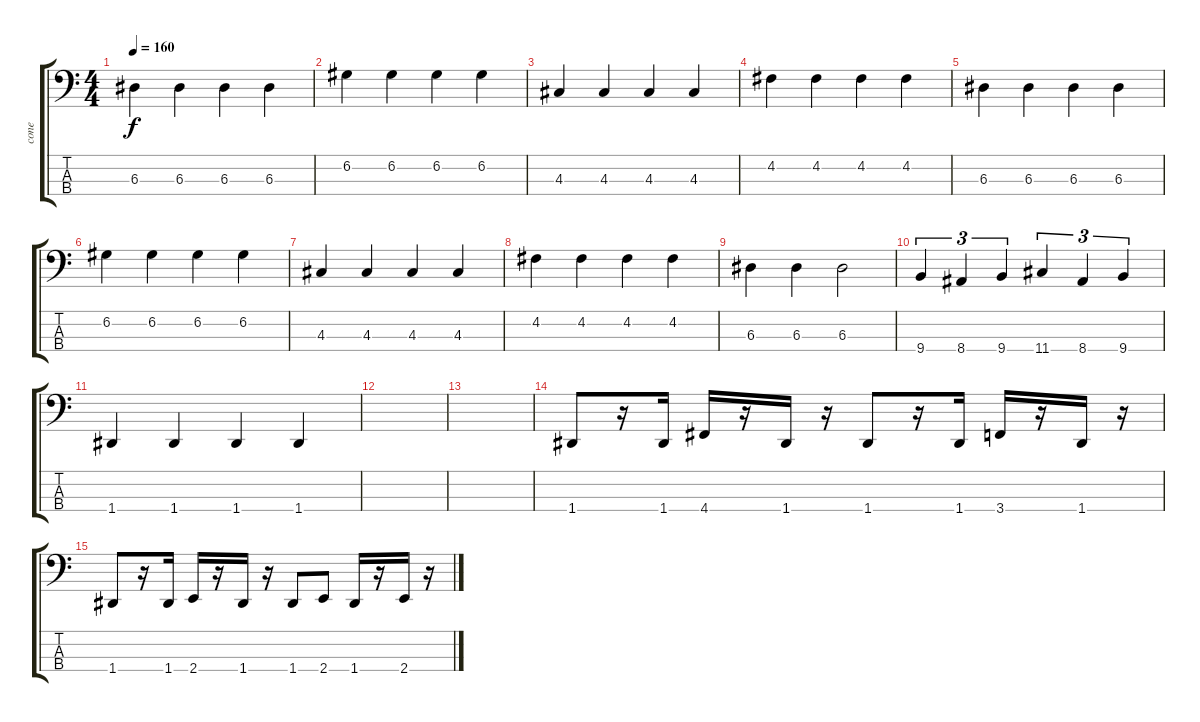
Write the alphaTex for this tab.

\track ("cone" "cone") {instrument electricbasspick}
\staff {score tabs}
\tuning (G2 D2 A1 D1) {hide}
\ts (4 4)
\tempo 160
\clef f4
\ks c
6.3.4{dy f} 6.3.4 6.3.4 6.3.4 |
6.2.4 6.2.4 6.2.4 6.2.4 |
4.3.4 4.3.4 4.3.4 4.3.4 |
4.2.4 4.2.4 4.2.4 4.2.4 |
6.3.4 6.3.4 6.3.4 6.3.4 |
6.2.4 6.2.4 6.2.4 6.2.4 |
4.3.4 4.3.4 4.3.4 4.3.4 |
4.2.4 4.2.4 4.2.4 4.2.4 |
6.3.4 6.3.4 6.3.2 |
9.4.4{tu (3 2)} 8.4.4{tu (3 2)} 9.4.4{tu (3 2)} 11.4.4{tu (3 2)} 8.4.4{tu (3 2)} 9.4.4{tu (3 2)} |
1.4.4 1.4.4 1.4.4 1.4.4 |
|
|
1.4.8 r.16 1.4.16 4.4.16 r.16 1.4.16 r.16 1.4.8 r.16 1.4.16 3.4.16 r.16 1.4.16 r.16 |
1.4.8 r.16 1.4.16 2.4.16 r.16 1.4.16 r.16 1.4.8 2.4.8 1.4.16 r.16 2.4.16 r.16
